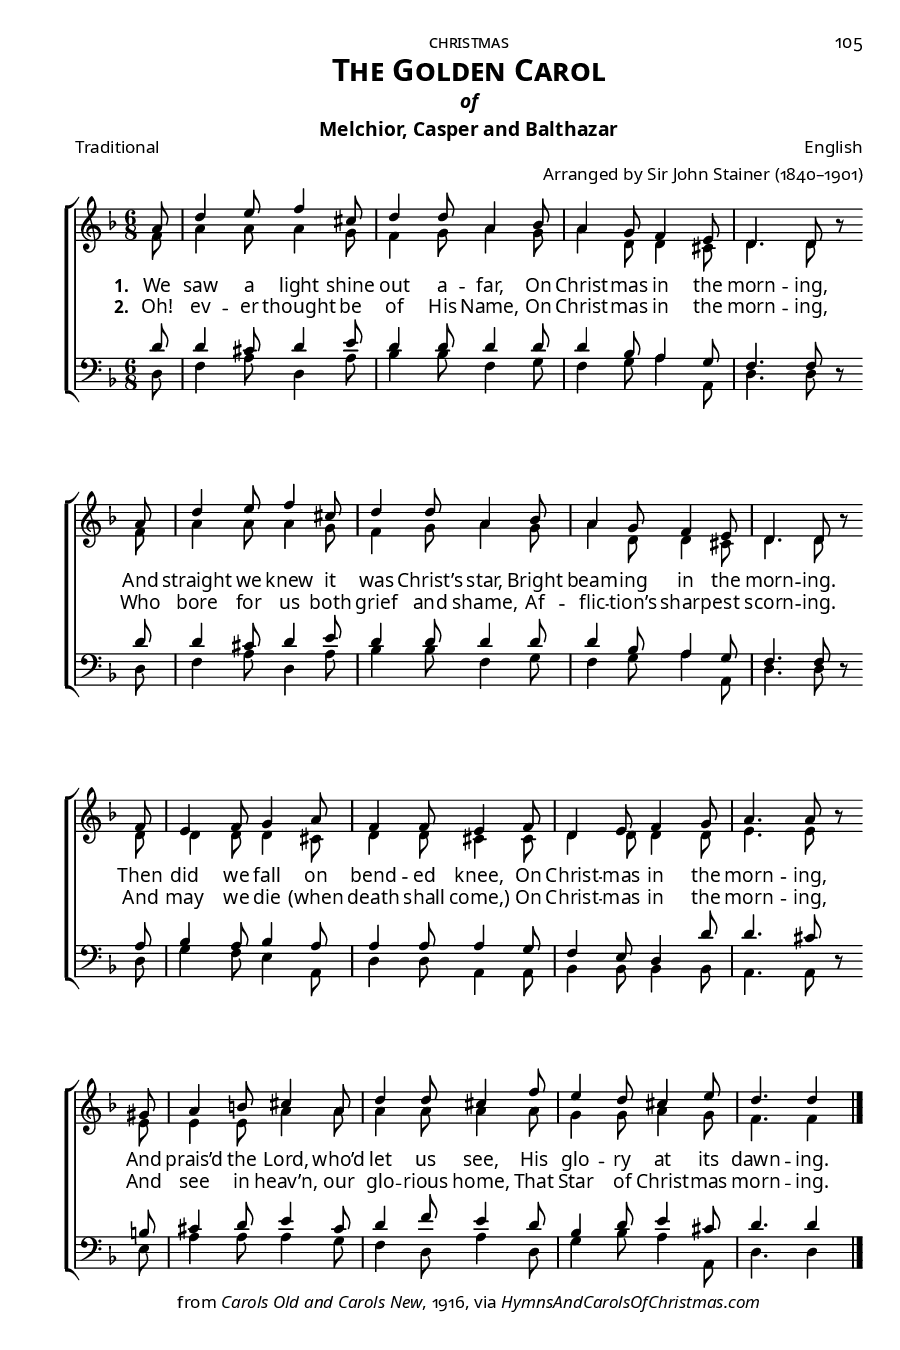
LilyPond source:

\version "2.14.2"
\include "util.ly"
\header {
  title = \markup{\override #'(font-name . "Garamond Premier Pro Semibold"){ \abs-fontsize #15 \smallCapsOldStyle"The Golden Carol"}}
  subtitle = \markup \center-column { \italic"of" "Melchior, Casper and Balthazar" }
  poet = \markup\oldStyleNum"Traditional"
  composer = \markup\oldStyleNum"English"
  arranger = \markup\oldStyleNum"Arranged by Sir John Stainer (1840–1901)"
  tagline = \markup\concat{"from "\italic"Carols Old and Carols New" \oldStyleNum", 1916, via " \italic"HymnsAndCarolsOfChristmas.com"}
}
\paper {
  %print-all-headers = ##t
  paper-height = 9\in
  paper-width = 6\in
  indent = 0\in
  %system-system-spacing = #'((basic-distance . 10) (padding . 0))
  %system-system-spacing =
  %  #'((basic-distance . 0)
  %     (minimum-distance . 0)
  %     (padding . -0.35)
  %     (stretchability . 100))
  ragged-last-bottom = ##f
  ragged-bottom = ##f
  two-sided = ##t
  inner-margin = 0.5\in
  outer-margin = 0.25\in
  top-margin = 0.25\in
  bottom-margin = 0.25\in
  first-page-number = #105
  print-first-page-number = ##t
  headerLine = \markup{\override #'(font-name . "Garamond Premier Pro") \smallCapsOldStyle"christmas"}
  oddHeaderMarkup = \markup\fill-line{
     \override #'(font-name . "Garamond Premier Pro")\abs-fontsize #8.5
     \combine 
        \fill-line{"" \on-the-fly #print-page-number-check-first
        \oldStylePageNum""
        }
        \fill-line{\headerLine}
  }
  evenHeaderMarkup = \markup {
     \override #'(font-name . "Garamond Premier Pro")\abs-fontsize #8.5
     \combine
        \on-the-fly #print-page-number-check-first
        \oldStylePageNum""
        \fill-line{\headerLine}
  }
}
#(set-global-staff-size 15) \paper{ #(define fonts (make-pango-font-tree "GoudyOlSt BT" "Garamond Premier Pro" "Garamond Premier Pro" (/ 15 20))) }
global = {
  \key f \major
  \time 6/8
  \override DynamicLineSpanner #'staff-padding = #0.0
  \override DynamicLineSpanner #'Y-extent = #'(-1 . 1)
}

sopMusic = \relative c'' {
  \partial 8 a8 |
  d4 e8 f4 cis8 |
  d4 d8 a4 bes8 |
  a4 g8 f4 e8 |
  
  d4. d8 bes'\rest \bar""\break a |
  d4 e8 f4 cis8 |
  d4 d8 a4 bes8 |
  
  a4 g8 f4 e8 |
  d4. d8 bes'\rest \bar""\break f |
  e4 f8 g4 a8 |
  
  f4 f8 e4 f8 |
  d4 e8 f4 g8 |
  a4. a8 bes\rest \bar""\break gis |
  
  a4 b8 cis4 a8 |
  d4 d8 cis4 f8 |
  e4 d8 cis4 e8 |
  \partial8*5 d4. d4 \bar "|."
}
sopWords = \lyricmode {
  
}

altoMusic = \relative c' {
  f8 |
  a4 a8 a4 g8 |
  f4 g8 a4 g8 |
  a4 d,8 d4 cis8 |
  
  d4. d8 s8 f |
  a4 a8 a4 g8 |
  f4 g8 a4 g8 |
  
  a4 d,8 d4 cis8 |
  d4. d8 s d |
  d4 d8 d4 cis8 |
  
  d4 d8 cis4 cis8 |
  d4 d8 d4 d8 |
  e4. e8 s e |
  
  e4 e8 a4 a8 |
  a4 a8 a4 a8 |
  g4 g8 a4 g8 |
  f4. f4 \bar "|."
}
altoWords = \lyricmode {
  \dropLyricsVII
  \set stanza = #"1. "
  We saw a light shine out a -- far, On Christ -- mas in the morn -- ing,
  And straight we knew it was Christ’s star, Bright beam -- ing in the morn -- ing.
  Then did we fall on bend -- ed knee, On Christ -- mas in the morn -- ing,
  And prais’d the Lord, who’d let us see, His glo -- ry at its dawn -- ing.
}
altoWordsII = \lyricmode {
  \dropLyricsVII
  \set stanza = #"2. "
  Oh! ev -- er thought be of His Name, On Christ -- mas in the morn -- ing,
  Who bore for us both grief and shame, Af -- flic -- tion’s sharp -- est scorn -- ing.
  And may we die "(when" death shall come,) On Christ -- mas in the morn -- ing,
  And see in heav’n, our glo -- rious home, That Star of Christ -- mas morn -- ing.
}
altoWordsIII = \lyricmode {
}
altoWordsIV = \lyricmode {
}
altoWordsV = \lyricmode {
}
altoWordsVI = \lyricmode {
}
tenorMusic = \relative c' {
  d8 |
  d4 cis8 d4 e8 |
  d4 d8 d4 d8 |
  d4 bes8 a4 g8 |
  
  f4. f8 s8 d' |
  d4 cis8 d4 e8 |
  d4 d8 d4 d8 |
  
  d4 bes8 a4 g8 |
  f4. f8 s a |
  bes4 a8 bes4 a8 |
  
  a4 a8 a4 g8 |
  f4 e8 d4 d'8 |
  d4. cis8 s b |
  
  cis4 d8 e4 cis8 |
  d4 f8 e4 d8 |
  bes4 d8 e4 cis8 |
  d4. d4 \bar "|."
}
tenorWords = \lyricmode {

}

bassMusic = \relative c {
  d8 |
  f4 a8 d,4 a'8 |
  bes4 bes8 f4 g8 |
  f4 g8 a4 a,8 |
  
  d4. d8 d\rest d |
  f4 a8 d,4 a'8 |
  bes4 bes8 f4 g8 |
  
  f4 g8 a4 a,8 |
  d4. d8 d\rest d |
  g4 f8 e4 a,8 |
  
  d4 d8 a4 a8 |
  bes4 bes8 bes4 bes8 |
  a4. a8 d\rest e |
  
  a4 a8 a4 g8 |
  f4 d8 a'4 d,8 |
  g4 bes8 a4 a,8 |
  d4. d4 \bar "|."
}
bassWords = \lyricmode {

}

pianoRH = \relative c' {
  
}
pianoLH = \relative c' {
  
}

\score {
  <<
   \new ChoirStaff <<
    \new Staff = women <<
      \new Voice = "sopranos" { \voiceOne << \global \sopMusic >> }
      \new Voice = "altos" { \voiceTwo << \global \altoMusic >> }
    >>
    \new Lyrics \with { alignAboveContext = #"women" \override VerticalAxisGroup #'nonstaff-relatedstaff-spacing = #'((basic-distance . 1))} \lyricsto "sopranos" \sopWords
     \new Lyrics = "altosVI"  \with { alignBelowContext = #"women" \override VerticalAxisGroup #'nonstaff-relatedstaff-spacing = #'((basic-distance . 1))} \lyricsto "sopranos" \altoWordsVI
    \new Lyrics = "altosV"  \with { alignBelowContext = #"women" \override VerticalAxisGroup #'nonstaff-relatedstaff-spacing = #'((basic-distance . 1))} \lyricsto "sopranos" \altoWordsV
    \new Lyrics = "altosIV"  \with { alignBelowContext = #"women" \override VerticalAxisGroup #'nonstaff-relatedstaff-spacing = #'((basic-distance . 1))} \lyricsto "sopranos" \altoWordsIV
    \new Lyrics = "altosIII"  \with { alignBelowContext = #"women" \override VerticalAxisGroup #'nonstaff-relatedstaff-spacing = #'((basic-distance . 1))} \lyricsto "sopranos" \altoWordsIII
    \new Lyrics = "altosII"  \with { alignBelowContext = #"women" \override VerticalAxisGroup #'nonstaff-relatedstaff-spacing = #'((basic-distance . 1))} \lyricsto "sopranos" \altoWordsII
    \new Lyrics = "altos"  \with { alignBelowContext = #"women" \override VerticalAxisGroup #'nonstaff-relatedstaff-spacing = #'((basic-distance . 1))} \lyricsto "sopranos" \altoWords
   \new Staff = men <<
      \clef bass
      \new Voice = "tenors" { \voiceOne << \global \tenorMusic >> }
      \new Voice = "basses" { \voiceTwo << \global \bassMusic >> }
    >>
    \new Lyrics \with { alignAboveContext = #"men" \override VerticalAxisGroup #'nonstaff-relatedstaff-spacing = #'((basic-distance . 1)) } \lyricsto "tenors" \tenorWords
    \new Lyrics \with { alignBelowContext = #"men" \override VerticalAxisGroup #'nonstaff-relatedstaff-spacing = #'((basic-distance . 1)) } \lyricsto "basses" \bassWords
  >>
%    \new PianoStaff << \new Staff { \new Voice { \pianoRH } } \new Staff { \clef "bass" \pianoLH } >>
  >>
  \layout {
    \context {
      \Score
      %\override SpacingSpanner #'base-shortest-duration = #(ly:make-moment 1 8)
      %\override SpacingSpanner #'common-shortest-duration = #(ly:make-moment 1 4)
    }
    \context {
      % Remove all empty staves
      % \Staff \RemoveEmptyStaves \override VerticalAxisGroup #'remove-first = ##t
    }
  }
}
